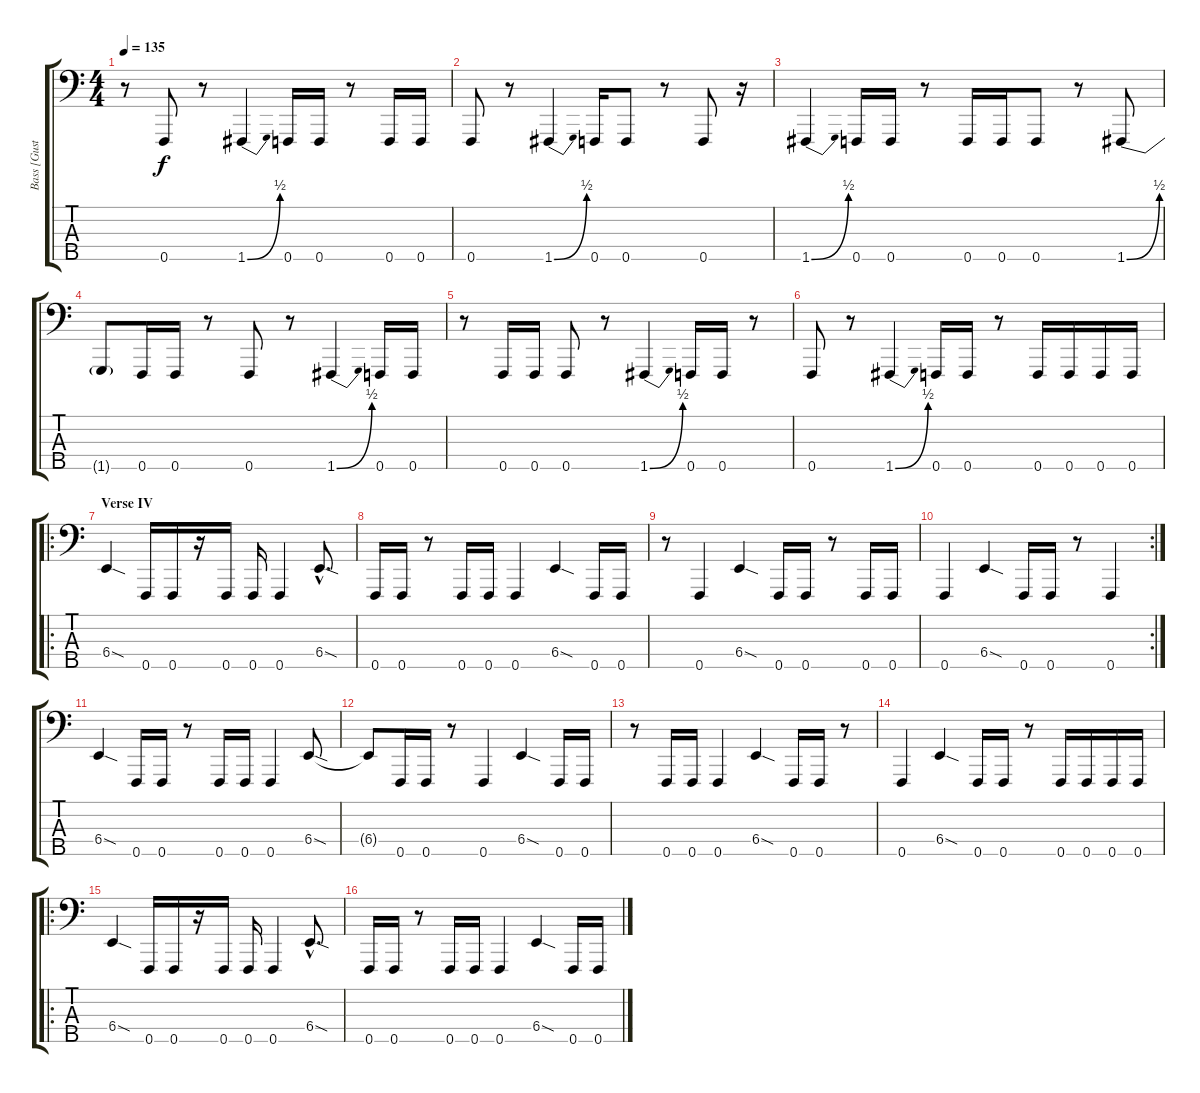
\track ("Bass [Gustaf Hielm]" "Bass [Gust") {instrument electricbasspick}
\staff {score tabs}
\tuning (Db2 Ab1 Eb1 Bb0 F0) {hide}
\ts (4 4)
\tempo 135
\clef f4
\ks c
r.8{dy f} 0.5.8 r.8 1.5{be (bend 0 0 60 2)}.4 0.5.16 0.5.16 r.8 0.5.16 0.5.16 |
0.5.8 r.8 1.5{be (bend 0 0 60 2)}.4 0.5.16 0.5.8 r.8 0.5.8 r.16 |
1.5{be (bend 0 0 60 2)}.4 0.5.16 0.5.16 r.8 0.5.16 0.5.16 0.5.8 r.8 1.5{be (bend 0 0 60 2)}.8 |
1.5{t}.8 0.5.16 0.5.16 r.8 0.5.8 r.8 1.5{be (bend 0 0 60 2)}.4 0.5.16 0.5.16 |
r.8 0.5.16 0.5.16 0.5.8 r.8 1.5{be (bend 0 0 60 2)}.4 0.5.16 0.5.16 r.8 |
0.5.8 r.8 1.5{be (bend 0 0 60 2)}.4 0.5.16 0.5.16 r.8 0.5.16 0.5.16 0.5.16 0.5.16 |
\ro
\section ("" "Verse IV")
6.4{sod}.4 0.5.16 0.5.16 r.16 0.5.16 0.5.16 0.5.4 6.4{sod hac}.8{d} |
0.5.16 0.5.16 r.8 0.5.16 0.5.16 0.5.4 6.4{sod}.4 0.5.16 0.5.16 |
r.8 0.5.4 6.4{sod}.4 0.5.16 0.5.16 r.8 0.5.16 0.5.16 |
\rc 2
0.5.4 6.4{sod}.4 0.5.16 0.5.16 r.8 0.5.4 |
6.4{sod}.4 0.5.16 0.5.16 r.8 0.5.16 0.5.16 0.5.4 6.4{sod}.8 |
6.4{t}.8 0.5.16 0.5.16 r.8 0.5.4 6.4{sod}.4 0.5.16 0.5.16 |
r.8 0.5.16 0.5.16 0.5.4 6.4{sod}.4 0.5.16 0.5.16 r.8 |
0.5.4 6.4{sod}.4 0.5.16 0.5.16 r.8 0.5.16 0.5.16 0.5.16 0.5.16 |
\ro
6.4{sod}.4 0.5.16 0.5.16 r.16 0.5.16 0.5.16 0.5.4 6.4{sod hac}.8{d} |
0.5.16 0.5.16 r.8 0.5.16 0.5.16 0.5.4 6.4{sod}.4 0.5.16 0.5.16
